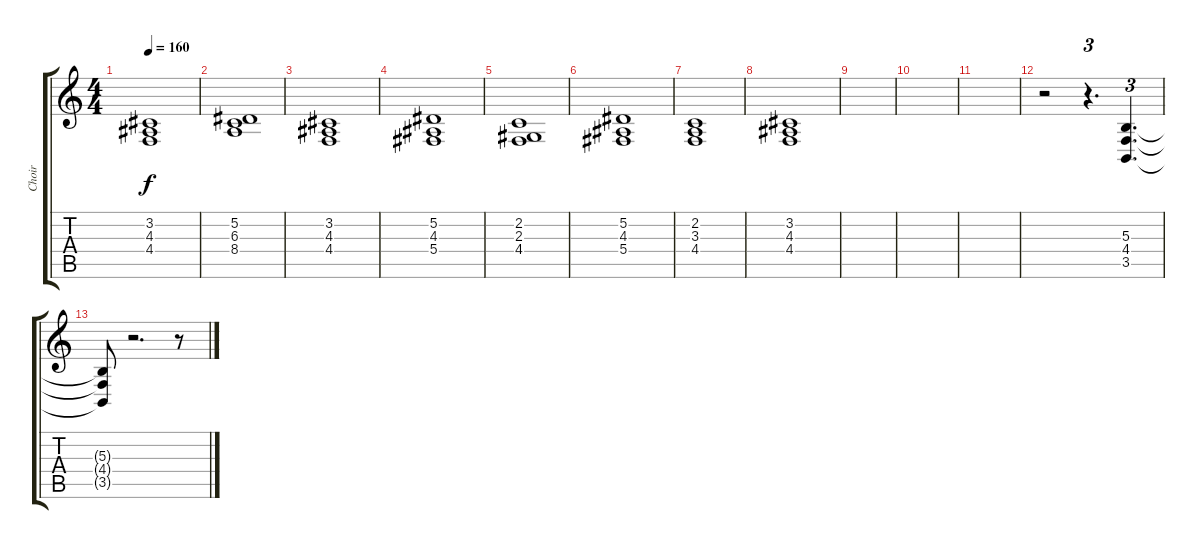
\track ("Choir " "Choir ") {instrument choiraahs}
\staff {score tabs}
\tuning (Eb4 Bb3 Gb3 Db3 Ab2 Eb2) {hide}
\ts (4 4)
\tempo 160
\clef g2
\ks c
(3.2 4.3 4.4).1{dy f} |
(5.2 6.3 8.4).1 |
(3.2 4.3 4.4).1 |
(5.2 4.3 5.4).1 |
(2.2 2.3 4.4).1 |
(5.2 4.3 5.4).1 |
(2.2 3.3 4.4).1 |
(3.2 4.3 4.4).1 |
\section ("" "")
|
|
|
r.2 r.4{d tu (3 2)} (5.3 4.4 3.5).4{d tu (3 2)} |
(5.3{t} 4.4{t} 3.5{t}).8 r.2{d} r.8
